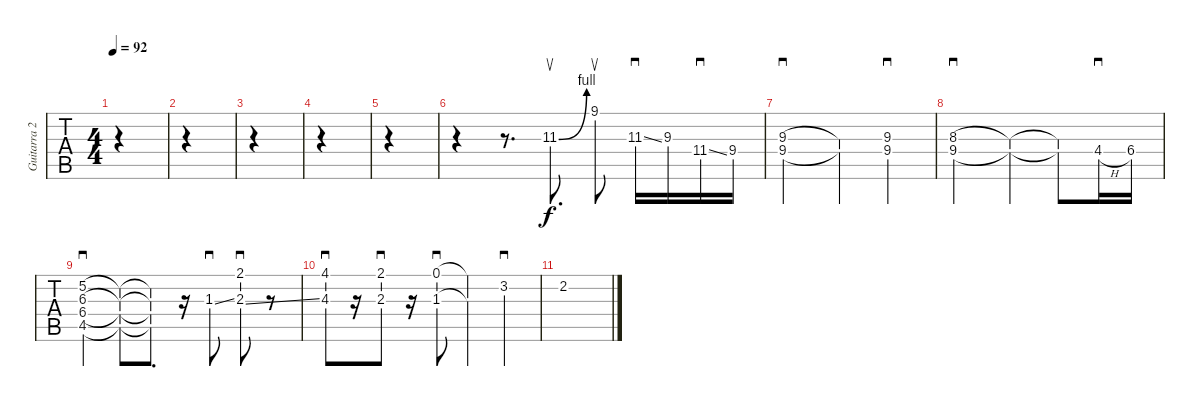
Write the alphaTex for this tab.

\track ("Guitarra 2" "Guitarra 2") {instrument electricguitarjazz}
\staff {tabs}
\tuning (E4 B3 G3 D3 A2 E2) {hide}
\ts (4 4)
\tempo 92
\clef g2
\ks c
|
|
|
|
|
r.4 r.8{d} 11.3{be (bend 0 0 60 4)}.8{d su volume 16 instrument electricguitarjazz} 9.1.8{su} 11.3{ss}.16{sd} 9.3.16 11.4{ss}.16{sd} 9.4.16 |
(9.3 9.4).2{sd} (9.3{t} 9.4{t}).4 (9.3 9.4).4{sd} |
(8.3 9.4).2{sd} (8.3{t} 9.4{t}).4 (8.3{t} 9.4{t}).8 4.4{h}.16{sd} 6.4.16 |
(5.2 6.3 6.4 4.5).4{sd} (5.2{t} 6.3{t} 6.4{t} 4.5{t}).8 (5.2{t} 6.3{t} 6.4{t} 4.5{t}).8{d} r.16 1.3{ss}.8{sd volume 15 instrument electricguitarjazz} (2.1 2.3{ss}).8{sd} r.8 |
(4.1 4.3).8{sd} r.16 (2.1 2.3).8{sd} r.16 (0.1 1.3).8{sd} (0.1{t} 1.3{t}).4 3.2.4{sd} |
2.2.1
